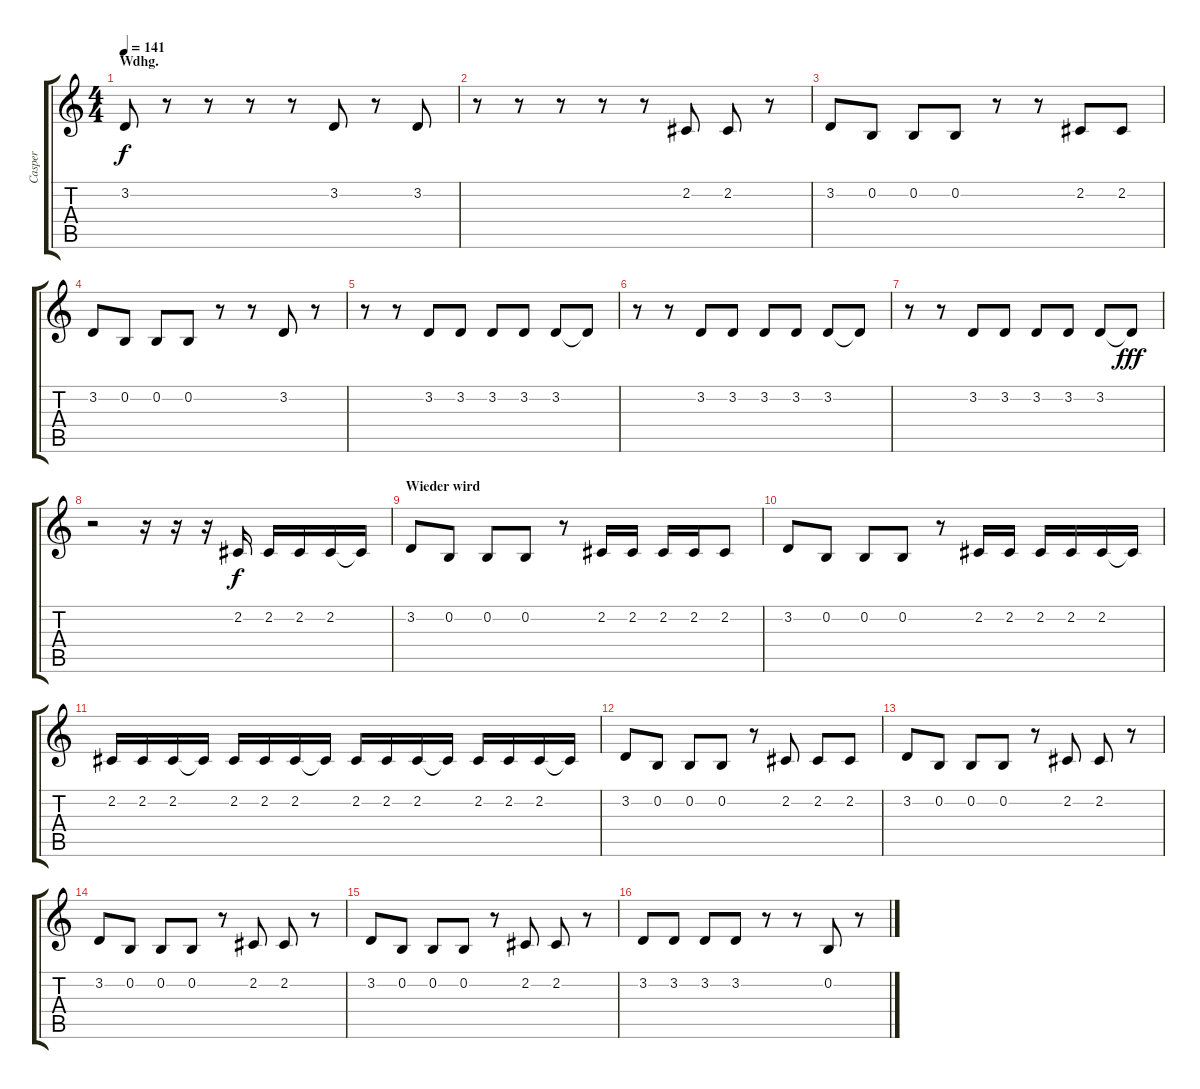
\track ("Casper" "Casper") {instrument vibraphone}
\staff {score tabs}
\tuning (E4 B3 G3 D3 A2 E2) {hide}
\ts (4 4)
\section ("" "Wdhg.")
\tempo 141
\clef g2
\ks c
3.2.8{dy f} r.8 r.8 r.8 r.8 3.2.8 r.8 3.2.8 |
r.8 r.8 r.8 r.8 r.8 2.2.8 2.2.8 r.8 |
3.2.8 0.2.8 0.2.8 0.2.8 r.8 r.8 2.2.8 2.2.8 |
3.2.8 0.2.8 0.2.8 0.2.8 r.8 r.8 3.2.8 r.8 |
r.8 r.8 3.2.8 3.2.8 3.2.8 3.2.8 3.2.8 3.2{t}.8 |
r.8 r.8 3.2.8 3.2.8 3.2.8 3.2.8 3.2.8 3.2{t}.8 |
r.8 r.8 3.2.8 3.2.8 3.2.8 3.2.8 3.2.8 3.2{t}.8{dy fff} |
r.2 r.16 r.16 r.16 2.2.16{dy f} 2.2.16 2.2.16 2.2.16 2.2{t}.16 |
\section ("" "Wieder wird")
3.2.8 0.2.8 0.2.8 0.2.8 r.8 2.2.16 2.2.16 2.2.16 2.2.16 2.2.8 |
3.2.8 0.2.8 0.2.8 0.2.8 r.8 2.2.16 2.2.16 2.2.16 2.2.16 2.2.16 2.2{t}.16 |
2.2.16 2.2.16 2.2.16 2.2{t}.16 2.2.16 2.2.16 2.2.16 2.2{t}.16 2.2.16 2.2.16 2.2.16 2.2{t}.16 2.2.16 2.2.16 2.2.16 2.2{t}.16 |
3.2.8 0.2.8 0.2.8 0.2.8 r.8 2.2.8 2.2.8 2.2.8 |
3.2.8 0.2.8 0.2.8 0.2.8 r.8 2.2.8 2.2.8 r.8 |
3.2.8 0.2.8 0.2.8 0.2.8 r.8 2.2.8 2.2.8 r.8 |
3.2.8 0.2.8 0.2.8 0.2.8 r.8 2.2.8 2.2.8 r.8 |
3.2.8 3.2.8 3.2.8 3.2.8 r.8 r.8 0.2.8 r.8
